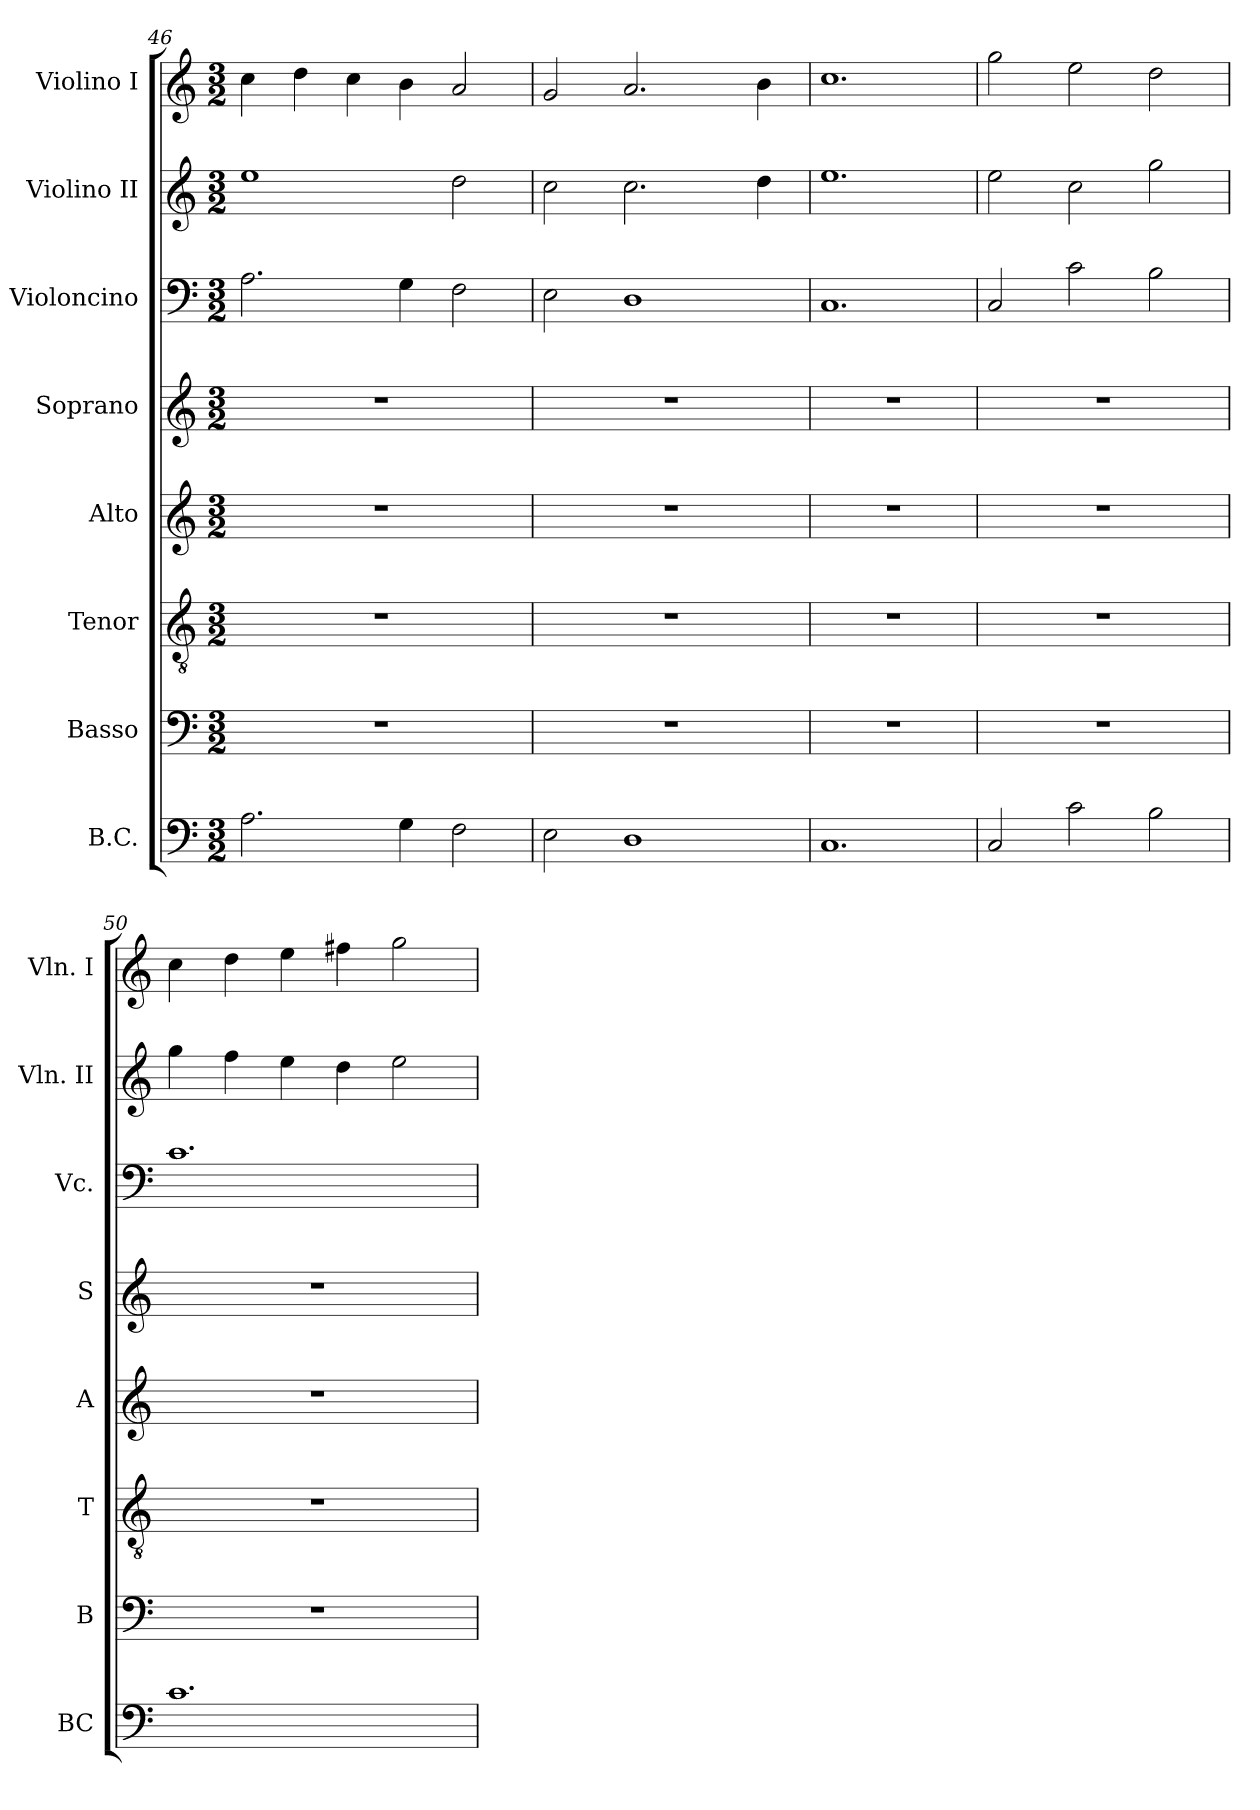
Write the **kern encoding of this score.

**kern	**kern	**kern	**kern	**kern	**kern	**kern	**kern
*part8	*part7	*part6	*part5	*part4	*part3	*part2	*part1
*staff8	*staff7	*staff6	*staff5	*staff4	*staff3	*staff2	*staff1
*I"B.C.	*I"Basso	*I"Tenor	*I"Alto	*I"Soprano	*I"Violoncino	*I"Violino II	*I"Violino I
*I'BC	*I'B	*I'T	*I'A	*I'S	*I'Vc.	*I'Vln. II	*I'Vln. I
*clefF4	*clefF4	*clefGv2	*clefG2	*clefG2	*clefF4	*clefG2	*clefG2
*k[]	*k[]	*k[]	*k[]	*k[]	*k[]	*k[]	*k[]
*C:	*C:	*C:	*C:	*C:	*C:	*C:	*C:
*M3/2	*M3/2	*M3/2	*M3/2	*M3/2	*M3/2	*M3/2	*M3/2
=46	=46	=46	=46	=46	=46	=46	=46
2.A\	1.r	1.r	1.r	1.r	2.A\	1ee	4cc\
.	.	.	.	.	.	.	4dd\
.	.	.	.	.	.	.	4cc\
4G\	.	.	.	.	4G\	.	4b\
2F\	.	.	.	.	2F\	2dd\	2a/
=47	=47	=47	=47	=47	=47	=47	=47
*^	*	*	*	*	*	*	*
2E\	2ryy	1.r	1.r	1.r	1.r	2E\	2cc\	2g/
1D	2ryy	.	.	.	.	1D	2.cc\	2.a/
.	4ryy	.	.	.	.	.	.	.
.	4ryy	.	.	.	.	.	4dd\	4b\
*v	*v	*	*	*	*	*	*	*
=48	=48	=48	=48	=48	=48	=48	=48
1.C	1.r	1.r	1.r	1.r	1.C	1.ee	1.cc
=49	=49	=49	=49	=49	=49	=49	=49
2C/	1.r	1.r	1.r	1.r	2C/	2ee\	2gg\
2c\	.	.	.	.	2c\	2cc\	2ee\
2B\	.	.	.	.	2B\	2gg\	2dd\
=50	=50	=50	=50	=50	=50	=50	=50
1.c	1.r	1.r	1.r	1.r	1.c	4gg\	4cc\
.	.	.	.	.	.	4ff\	4dd\
.	.	.	.	.	.	4ee\	4ee\
.	.	.	.	.	.	4dd\	4ff#X\
.	.	.	.	.	.	2ee\	2gg\
=	=	=	=	=	=	=	=
*-	*-	*-	*-	*-	*-	*-	*-
